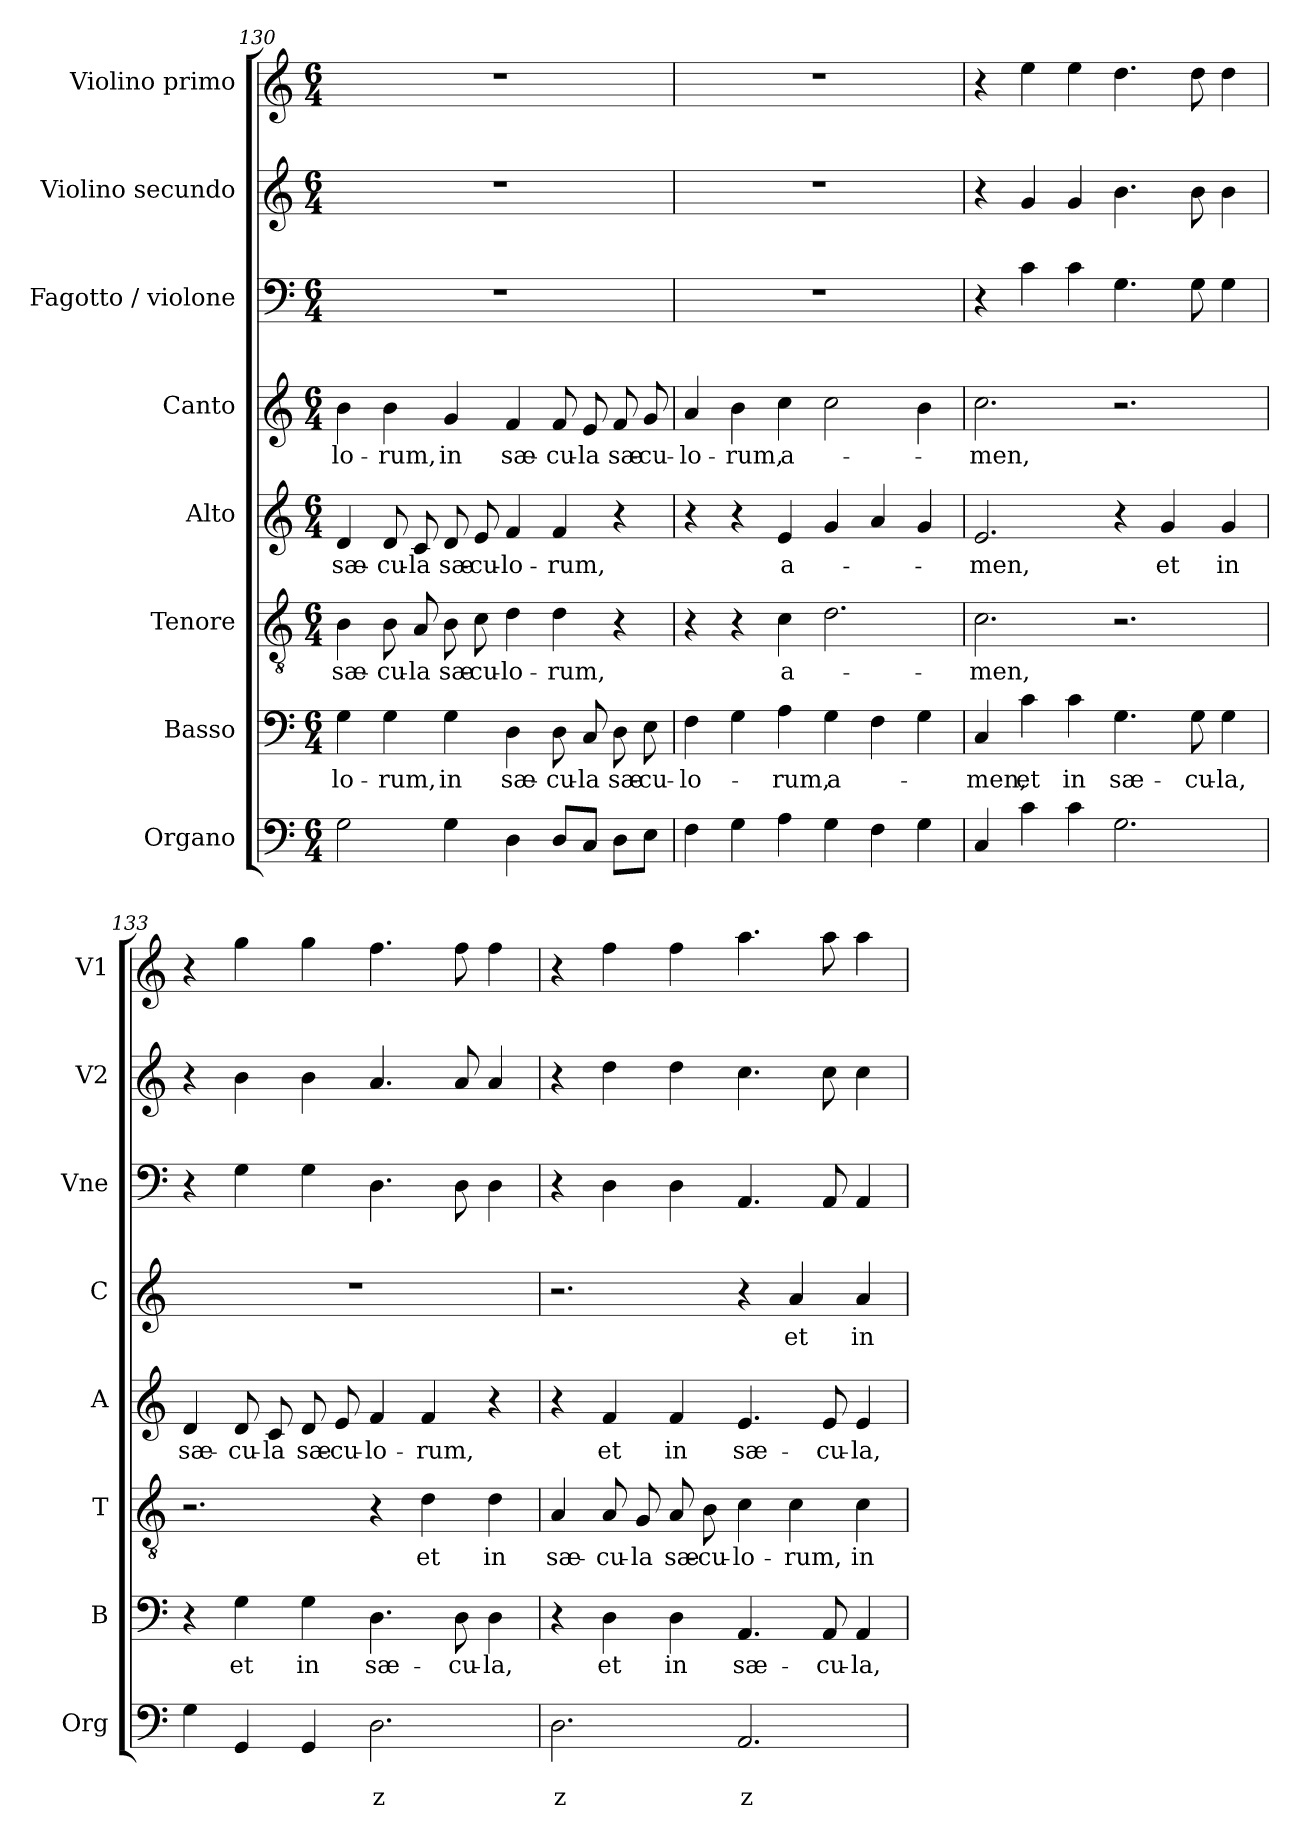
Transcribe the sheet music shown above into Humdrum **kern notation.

**kern	**text	**text	**kern	**text	**kern	**text	**kern	**text	**kern	**text	**kern	**kern	**kern
*part8	*part8	*part8	*part7	*part7	*part6	*part6	*part5	*part5	*part4	*part4	*part3	*part2	*part1
*staff8	*staff8	*staff8	*staff7	*staff7	*staff6	*staff6	*staff5	*staff5	*staff4	*staff4	*staff3	*staff2	*staff1
*I"Organo	*	*	*I"Basso	*	*I"Tenore	*	*I"Alto	*	*I"Canto	*	*I"Fagotto / violone	*I"Violino secundo	*I"Violino primo
*I'Org	*	*	*I'B	*	*I'T	*	*I'A	*	*I'C	*	*I'Vne	*I'V2	*I'V1
!!LO:PB:g=z
*clefF4	*	*	*clefF4	*	*clefGv2	*	*clefG2	*	*clefG2	*	*clefF4	*clefG2	*clefG2
*k[]	*	*	*k[]	*	*k[]	*	*k[]	*	*k[]	*	*k[]	*k[]	*k[]
*C:	*	*	*C:	*	*C:	*	*C:	*	*C:	*	*C:	*C:	*C:
*M6/4	*	*	*M6/4	*	*M6/4	*	*M6/4	*	*M6/4	*	*M6/4	*M6/4	*M6/4
=130	=130	=130	=130	=130	=130	=130	=130	=130	=130	=130	=130	=130	=130
!	!	!	!	!LO:LY:b	!	!LO:LY:b	!	!LO:LY:b	!	!LO:LY:b	!	!	!
2G\	.	.	4G\	-lo-	4B\	sæ-	4d/	sæ-	4b\	-lo-	1.r	1.r	1.r
!	!	!	!	!LO:LY:b	!	!LO:LY:b	!	!LO:LY:b	!	!LO:LY:b	!	!	!
.	.	.	4G\	-rum,	8B\	-cu-	8d/	-cu-	4b\	-rum,	.	.	.
!	!	!	!	!	!	!LO:LY:b	!	!LO:LY:b	!	!	!	!	!
.	.	.	.	.	8A/	-la	8c/	-la	.	.	.	.	.
!	!	!	!	!LO:LY:b	!	!LO:LY:b	!	!LO:LY:b	!	!LO:LY:b	!	!	!
4G\	.	.	4G\	in	8B\	sæ-	8d/	sæ-	4g/	in	.	.	.
!	!	!	!	!	!	!LO:LY:b	!	!LO:LY:b	!	!	!	!	!
.	.	.	.	.	8c\	-cu-	8e/	-cu-	.	.	.	.	.
!	!	!	!	!LO:LY:b	!	!LO:LY:b	!	!LO:LY:b	!	!LO:LY:b	!	!	!
4D\	.	.	4D\	sæ-	4d\	-lo-	4f/	-lo-	4f/	sæ-	.	.	.
!	!	!	!	!LO:LY:b	!	!LO:LY:b	!	!LO:LY:b	!	!LO:LY:b	!	!	!
8D/L	.	.	8D\	-cu-	4d\	-rum,	4f/	-rum,	8f/	-cu-	.	.	.
!	!	!	!	!LO:LY:b	!	!	!	!	!	!LO:LY:b	!	!	!
8C/J	.	.	8C/	-la	.	.	.	.	8e/	-la	.	.	.
!	!	!	!	!LO:LY:b	!	!	!	!	!	!LO:LY:b	!	!	!
8D\L	.	.	8D\	sæ-	4r	.	4r	.	8f/	sæ-	.	.	.
!	!	!	!	!LO:LY:b	!	!	!	!	!	!LO:LY:b	!	!	!
8E\J	.	.	8E\	-cu-	.	.	.	.	8g/	-cu-	.	.	.
=131	=131	=131	=131	=131	=131	=131	=131	=131	=131	=131	=131	=131	=131
!	!	!	!	!LO:LY:b	!	!	!	!	!	!LO:LY:b	!	!	!
4F\	.	.	4F\	-lo-	4r	.	4r	.	4a/	-lo-	1.r	1.r	1.r
!	!	!	!	!	!	!	!	!	!	!LO:LY:b	!	!	!
4G\	.	.	4G\	.	4r	.	4r	.	4b\	-rum,	.	.	.
!	!	!	!	!LO:LY:b	!	!LO:LY:b	!	!LO:LY:b	!	!LO:LY:b	!	!	!
4A\	.	.	4A\	-rum,	4c\	a-	4e/	a-	4cc\	a-	.	.	.
!	!	!	!	!LO:LY:b	!	!	!	!	!	!	!	!	!
4G\	.	.	4G\	a-	2.d\	.	4g/	.	2cc\	.	.	.	.
4F\	.	.	4F\	.	.	.	4a/	.	.	.	.	.	.
4G\	.	.	4G\	.	.	.	4g/	.	4b\	.	.	.	.
=132	=132	=132	=132	=132	=132	=132	=132	=132	=132	=132	=132	=132	=132
!	!	!	!	!LO:LY:b	!	!LO:LY:b	!	!LO:LY:b	!	!LO:LY:b	!	!	!
4C/	.	.	4C/	-men,	2.c\	-men,	2.e/	-men,	2.cc\	-men,	4r	4r	4r
!	!	!	!	!LO:LY:b	!	!	!	!	!	!	!	!	!
4c\	.	.	4c\	et	.	.	.	.	.	.	4c\	4g/	4ee\
!	!	!	!	!LO:LY:b	!	!	!	!	!	!	!	!	!
4c\	.	.	4c\	in	.	.	.	.	.	.	4c\	4g/	4ee\
!	!	!	!	!LO:LY:b	!	!	!	!	!	!	!	!	!
2.G\	.	.	4.G\	sæ-	2.r	.	4r	.	2.r	.	4.G\	4.b\	4.dd\
!	!	!	!	!	!	!	!	!LO:LY:b	!	!	!	!	!
.	.	.	.	.	.	.	4g/	et	.	.	.	.	.
!	!	!	!	!LO:LY:b	!	!	!	!	!	!	!	!	!
.	.	.	8G\	-cu-	.	.	.	.	.	.	8G\	8b\	8dd\
!	!	!	!	!LO:LY:b	!	!	!	!LO:LY:b	!	!	!	!	!
.	.	.	4G\	-la,	.	.	4g/	in	.	.	4G\	4b\	4dd\
=133	=133	=133	=133	=133	=133	=133	=133	=133	=133	=133	=133	=133	=133
!	!	!	!	!	!	!	!	!LO:LY:b	!	!	!	!	!
4G\	.	.	4r	.	2.r	.	4d/	sæ-	1.r	.	4r	4r	4r
!	!	!	!	!LO:LY:b	!	!	!	!LO:LY:b	!	!	!	!	!
4GG/	.	.	4G\	et	.	.	8d/	-cu-	.	.	4G\	4b\	4gg\
!	!	!	!	!	!	!	!	!LO:LY:b	!	!	!	!	!
.	.	.	.	.	.	.	8c/	-la	.	.	.	.	.
!	!	!	!	!LO:LY:b	!	!	!	!LO:LY:b	!	!	!	!	!
4GG/	.	.	4G\	in	.	.	8d/	sæ-	.	.	4G\	4b\	4gg\
!	!	!	!	!	!	!	!	!LO:LY:b	!	!	!	!	!
.	.	.	.	.	.	.	8e/	-cu-	.	.	.	.	.
!	!	!LO:LY:b	!	!LO:LY:b	!	!	!	!LO:LY:b	!	!	!	!	!
2.D\	.	z	4.D\	sæ-	4r	.	4f/	-lo-	.	.	4.D\	4.a/	4.ff\
!	!	!	!	!	!	!LO:LY:b	!	!LO:LY:b	!	!	!	!	!
.	.	.	.	.	4d\	et	4f/	-rum,	.	.	.	.	.
!	!	!	!	!LO:LY:b	!	!	!	!	!	!	!	!	!
.	.	.	8D\	-cu-	.	.	.	.	.	.	8D\	8a/	8ff\
!	!	!	!	!LO:LY:b	!	!LO:LY:b	!	!	!	!	!	!	!
.	.	.	4D\	-la,	4d\	in	4r	.	.	.	4D\	4a/	4ff\
!!LO:LB:g=z
=134	=134	=134	=134	=134	=134	=134	=134	=134	=134	=134	=134	=134	=134
!	!	!LO:LY:b	!	!	!	!LO:LY:b	!	!	!	!	!	!	!
2.D\	.	z	4r	.	4A/	sæ-	4r	.	2.r	.	4r	4r	4r
!	!	!	!	!LO:LY:b	!	!LO:LY:b	!	!LO:LY:b	!	!	!	!	!
.	.	.	4D\	et	8A/	-cu-	4f/	et	.	.	4D\	4dd\	4ff\
!	!	!	!	!	!	!LO:LY:b	!	!	!	!	!	!	!
.	.	.	.	.	8G/	-la	.	.	.	.	.	.	.
!	!	!	!	!LO:LY:b	!	!LO:LY:b	!	!LO:LY:b	!	!	!	!	!
.	.	.	4D\	in	8A/	sæ-	4f/	in	.	.	4D\	4dd\	4ff\
!	!	!	!	!	!	!LO:LY:b	!	!	!	!	!	!	!
.	.	.	.	.	8B\	-cu-	.	.	.	.	.	.	.
!	!	!LO:LY:b	!	!LO:LY:b	!	!LO:LY:b	!	!LO:LY:b	!	!	!	!	!
2.AA/	.	z	4.AA/	sæ-	4c\	-lo-	4.e/	sæ-	4r	.	4.AA/	4.cc\	4.aa\
!	!	!	!	!	!	!LO:LY:b	!	!	!	!LO:LY:b	!	!	!
.	.	.	.	.	4c\	-rum,	.	.	4a/	et	.	.	.
!	!	!	!	!LO:LY:b	!	!	!	!LO:LY:b	!	!	!	!	!
.	.	.	8AA/	-cu-	.	.	8e/	-cu-	.	.	8AA/	8cc\	8aa\
!	!	!	!	!LO:LY:b	!	!LO:LY:b	!	!LO:LY:b	!	!LO:LY:b	!	!	!
.	.	.	4AA/	-la,	4c\	in	4e/	-la,	4a/	in	4AA/	4cc\	4aa\
=	=	=	=	=	=	=	=	=	=	=	=	=	=
*-	*-	*-	*-	*-	*-	*-	*-	*-	*-	*-	*-	*-	*-
